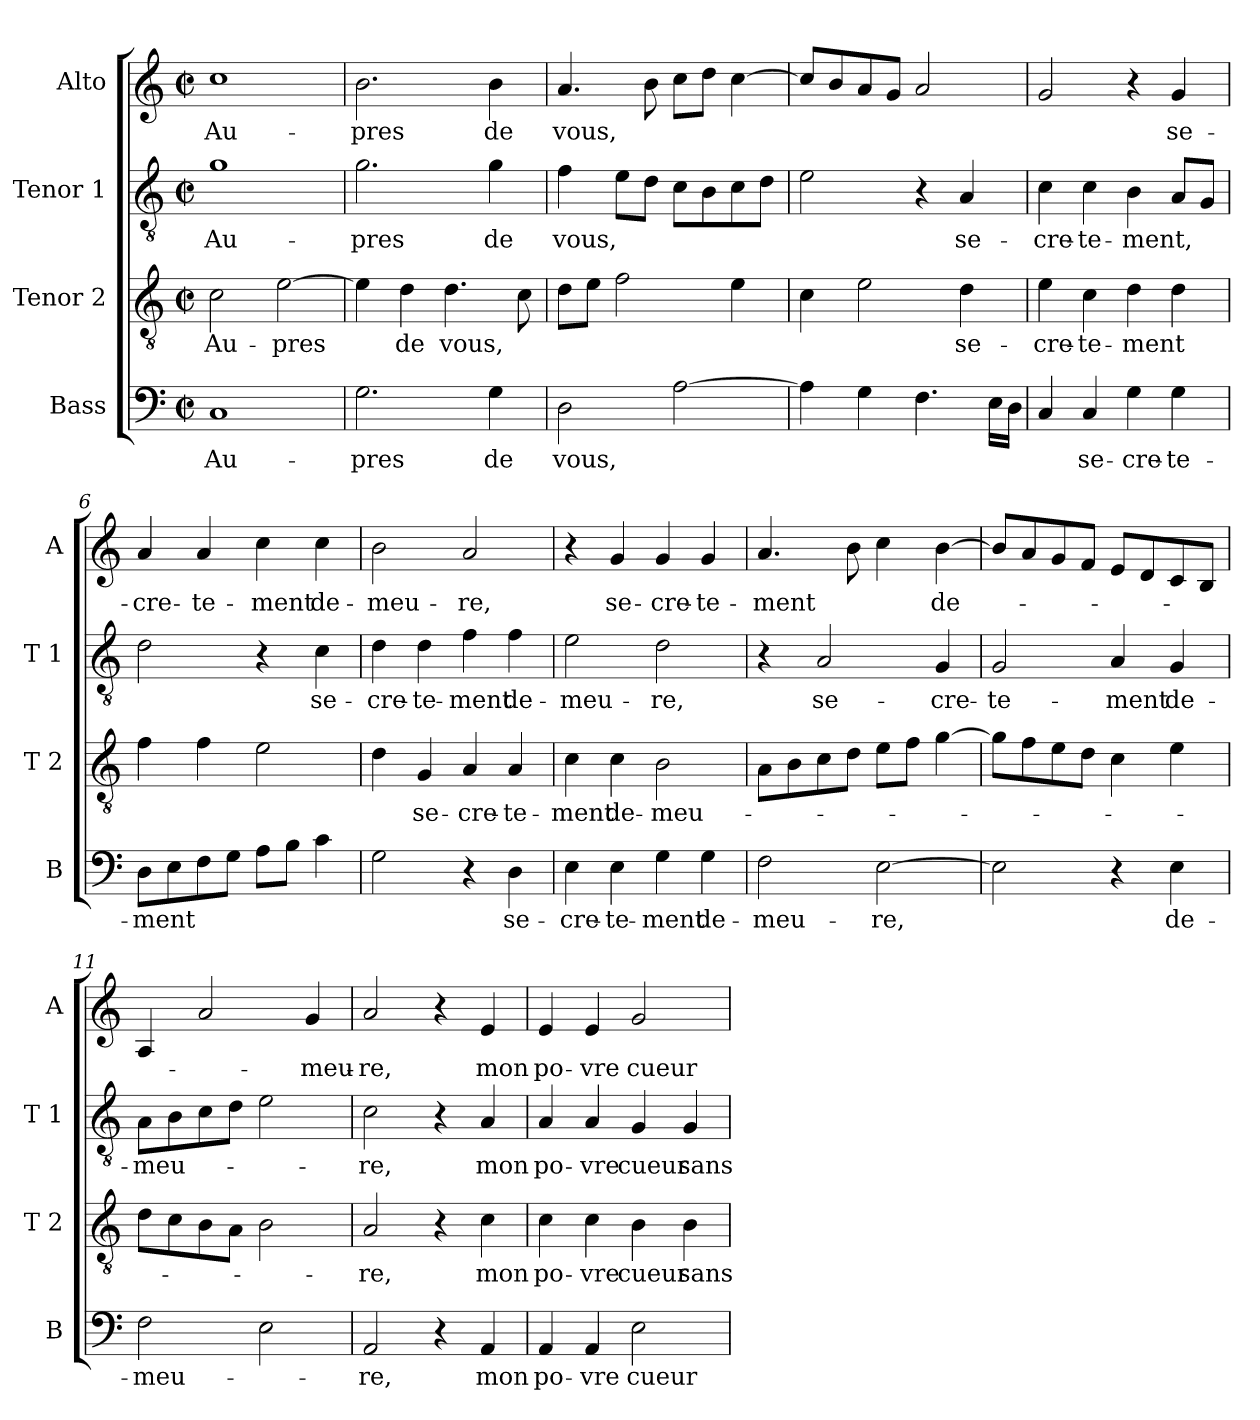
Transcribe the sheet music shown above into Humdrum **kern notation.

**kern	**text	**kern	**text	**kern	**text	**kern	**text
*part4	*part4	*part3	*part3	*part2	*part2	*part1	*part1
*staff4	*staff4	*staff3	*staff3	*staff2	*staff2	*staff1	*staff1
*I"Bass	*	*I"Tenor 2	*	*I"Tenor 1	*	*I"Alto	*
*I'B	*	*I'T 2	*	*I'T 1	*	*I'A	*
*clefF4	*	*clefGv2	*	*clefGv2	*	*clefG2	*
*k[]	*	*k[]	*	*k[]	*	*k[]	*
*C:	*	*C:	*	*C:	*	*C:	*
*M2/2	*	*M2/2	*	*M2/2	*	*M2/2	*
*met(c|)	*	*met(c|)	*	*met(c|)	*	*met(c|)	*
=1	=1	=1	=1	=1	=1	=1	=1
!	!LO:LY:b	!	!LO:LY:b	!	!LO:LY:b	!	!LO:LY:b
1C	Au-	2c\	Au-	1g	Au-	1cc	Au-
!	!	!	!LO:LY:b	!	!	!	!
.	.	[2e\	-pres	.	.	.	.
=2	=2	=2	=2	=2	=2	=2	=2
!	!LO:LY:b	!	!	!	!LO:LY:b	!	!LO:LY:b
2.G\	-pres	4e\]	.	2.g\	-pres	2.b\	-pres
!	!	!	!LO:LY:b	!	!	!	!
.	.	4d\	de	.	.	.	.
!	!	!	!LO:LY:b	!	!	!	!
.	.	4.d\	vous,	.	.	.	.
!	!LO:LY:b	!	!	!	!LO:LY:b	!	!LO:LY:b
4G\	de	.	.	4g\	de	4b\	de
.	.	8c\	.	.	.	.	.
=3	=3	=3	=3	=3	=3	=3	=3
!	!LO:LY:b	!	!	!	!LO:LY:b	!	!LO:LY:b
2D\	vous,	8d\L	.	4f\	vous,	4.a/	vous,
.	.	8e\J	.	.	.	.	.
.	.	2f\	.	8e\L	.	.	.
.	.	.	.	8d\J	.	8b\	.
[2A\	.	.	.	8c\L	.	8cc\L	.
.	.	.	.	8B\	.	8dd\J	.
.	.	4e\	.	8c\	.	[4cc\	.
.	.	.	.	8d\J	.	.	.
=4	=4	=4	=4	=4	=4	=4	=4
4A\]	.	4c\	.	2e\	.	8cc/L]	.
.	.	.	.	.	.	8b/	.
4G\	.	2e\	.	.	.	8a/	.
.	.	.	.	.	.	8g/J	.
4.F\	.	.	.	4r	.	2a/	.
!	!	!	!LO:LY:b	!	!LO:LY:b	!	!
.	.	4d\	se-	4A/	se-	.	.
16E\LL	.	.	.	.	.	.	.
16D\JJ	.	.	.	.	.	.	.
!!LO:LB:g=z
=5	=5	=5	=5	=5	=5	=5	=5
!	!	!	!LO:LY:b	!	!LO:LY:b	!	!
4C/	.	4e\	-cre-	4c\	-cre-	2g/	.
!	!LO:LY:b	!	!LO:LY:b	!	!LO:LY:b	!	!
4C/	se-	4c\	-te-	4c\	-te-	.	.
!	!LO:LY:b	!	!LO:LY:b	!	!LO:LY:b	!	!
4G\	-cre-	4d\	-ment	4B\	-ment,	4r	.
!	!LO:LY:b	!	!	!	!	!	!LO:LY:b
4G\	-te-	4d\	.	8A/L	.	4g/	se-
.	.	.	.	8G/J	.	.	.
=6	=6	=6	=6	=6	=6	=6	=6
!	!LO:LY:b	!	!	!	!	!	!LO:LY:b
8D\L	-ment	4f\	.	2d\	.	4a/	-cre-
8E\	.	.	.	.	.	.	.
!	!	!	!	!	!	!	!LO:LY:b
8F\	.	4f\	.	.	.	4a/	-te-
8G\J	.	.	.	.	.	.	.
!	!	!	!	!	!	!	!LO:LY:b
8A\L	.	2e\	.	4r	.	4cc\	-ment
8B\J	.	.	.	.	.	.	.
!	!	!	!	!	!LO:LY:b	!	!LO:LY:b
4c\	.	.	.	4c\	se-	4cc\	de-
=7	=7	=7	=7	=7	=7	=7	=7
!	!	!	!	!	!LO:LY:b	!	!LO:LY:b
2G\	.	4d\	.	4d\	-cre-	2b\	-meu-
!	!	!	!LO:LY:b	!	!LO:LY:b	!	!
.	.	4G/	se-	4d\	-te-	.	.
!	!	!	!LO:LY:b	!	!LO:LY:b	!	!LO:LY:b
4r	.	4A/	-cre-	4f\	-ment	2a/	-re,
!	!LO:LY:b	!	!LO:LY:b	!	!LO:LY:b	!	!
4D\	se-	4A/	-te-	4f\	de-	.	.
=8	=8	=8	=8	=8	=8	=8	=8
!	!LO:LY:b	!	!LO:LY:b	!	!LO:LY:b	!	!
4E\	-cre-	4c\	-ment	2e\	-meu-	4r	.
!	!LO:LY:b	!	!LO:LY:b	!	!	!	!LO:LY:b
4E\	-te-	4c\	de-	.	.	4g/	se-
!	!LO:LY:b	!	!LO:LY:b	!	!LO:LY:b	!	!LO:LY:b
4G\	-ment	2B\	-meu-	2d\	-re,	4g/	-cre-
!	!LO:LY:b	!	!	!	!	!	!LO:LY:b
4G\	de-	.	.	.	.	4g/	-te-
=9	=9	=9	=9	=9	=9	=9	=9
!	!LO:LY:b	!	!	!	!	!	!LO:LY:b
2F\	-meu-	8A\L	.	4r	.	4.a/	-ment
.	.	8B\	.	.	.	.	.
!	!	!	!	!	!LO:LY:b	!	!
.	.	8c\	.	2A/	se-	.	.
.	.	8d\J	.	.	.	8b\	.
!	!LO:LY:b	!	!	!	!	!	!
[2E\	-re,	8e\L	.	.	.	4cc\	.
.	.	8f\J	.	.	.	.	.
!	!	!	!	!	!LO:LY:b	!	!LO:LY:b
.	.	[4g\	.	4G/	-cre-	[4b\	de-
!!LO:PB:g=z
=10	=10	=10	=10	=10	=10	=10	=10
!	!	!	!	!	!LO:LY:b	!	!
2E\]	.	8g\L]	.	2G/	-te-	8b/L]	.
.	.	8f\	.	.	.	8a/	.
.	.	8e\	.	.	.	8g/	.
.	.	8d\J	.	.	.	8f/J	.
!	!	!	!	!	!LO:LY:b	!	!
4r	.	4c\	.	4A/	-ment	8e/L	.
.	.	.	.	.	.	8d/	.
!	!LO:LY:b	!	!	!	!LO:LY:b	!	!
4E\	de-	4e\	.	4G/	de-	8c/	.
.	.	.	.	.	.	8B/J	.
=11	=11	=11	=11	=11	=11	=11	=11
!	!LO:LY:b	!	!	!	!LO:LY:b	!	!
2F\	-meu-	8d\L	.	8A\L	-meu-	4A/	.
.	.	8c\	.	8B\	.	.	.
.	.	8B\	.	8c\	.	2a/	.
.	.	8A\J	.	8d\J	.	.	.
2E\	.	2B\	.	2e\	.	.	.
!	!	!	!	!	!	!	!LO:LY:b
.	.	.	.	.	.	4g/	-meu-
=12	=12	=12	=12	=12	=12	=12	=12
!	!LO:LY:b	!	!LO:LY:b	!	!LO:LY:b	!	!LO:LY:b
2AA/	-re,	2A/	-re,	2c\	-re,	2a/	-re,
4r	.	4r	.	4r	.	4r	.
!	!LO:LY:b	!	!LO:LY:b	!	!LO:LY:b	!	!LO:LY:b
4AA/	mon	4c\	mon	4A/	mon	4e/	mon
=13	=13	=13	=13	=13	=13	=13	=13
!	!LO:LY:b	!	!LO:LY:b	!	!LO:LY:b	!	!LO:LY:b
4AA/	po-	4c\	po-	4A/	po-	4e/	po-
!	!LO:LY:b	!	!LO:LY:b	!	!LO:LY:b	!	!LO:LY:b
4AA/	-vre	4c\	-vre	4A/	-vre	4e/	-vre
!	!LO:LY:b	!	!LO:LY:b	!	!LO:LY:b	!	!LO:LY:b
2E\	cueur	4B\	cueur	4G/	cueur	2g/	cueur
!	!	!	!LO:LY:b	!	!LO:LY:b	!	!
.	.	4B\	sans	4G/	sans	.	.
=	=	=	=	=	=	=	=
*-	*-	*-	*-	*-	*-	*-	*-
